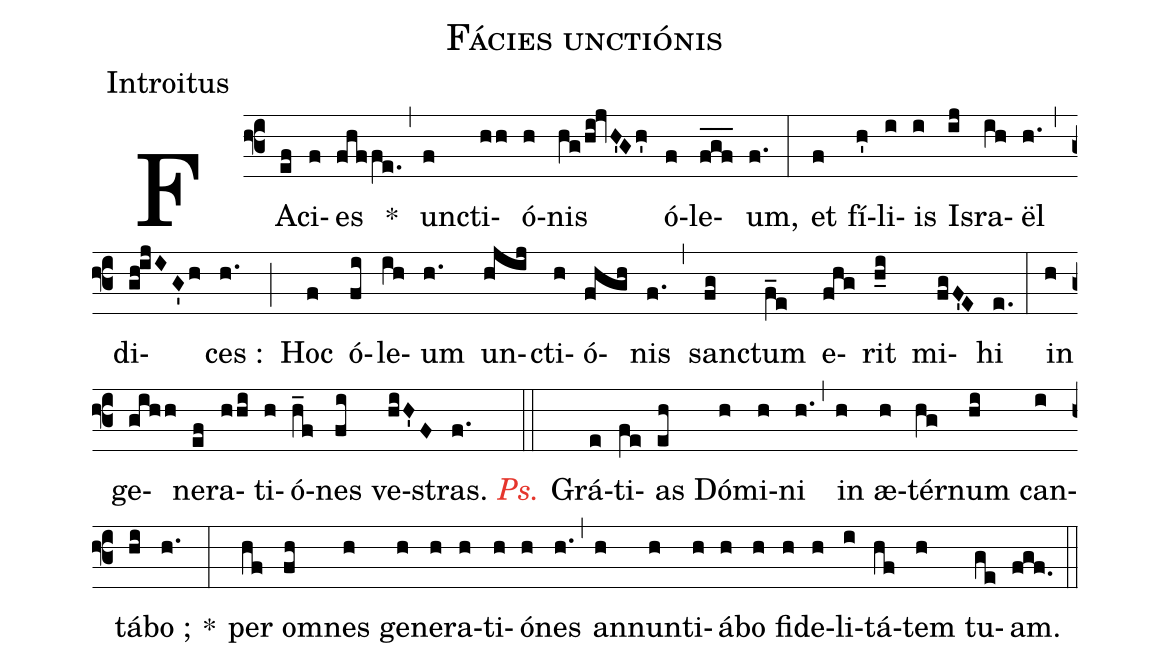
name:Fácies unctiónis;
office-part:Introitus;
%%
(f3) FA(ef)ci(f)es(fhffe.) *(,)
un(f)cti(hh)ó(h)nis(hg/hi!jvH'Gh') ó(f)le(fgf___)um,(f.) (:)
et(f) fí(h')li(i)is(i) Is(ij)ra(ih)ël(h.) (,)
di(gh!ijIG'h)ces :(h.) (;)
Hoc(f) ó(fi)le(ih)um(h.) un(hjij)cti(h)ó(fhgh)nis(f.) (,)
san(fg)ctum(f_e) e(fhg)rit(h_i) mi(fgF'E)hi(e.) (:)
in(h) ge(gihh)ne(ef)ra(hhi)ti(h)ó(h_f)nes(fi) ve(hiH'F)stras.(f.) (::)

<c><i>Ps.</i></c> Grá(e)ti(fe)as(eh) Dó(h)mi(h)ni(h.) (,)
in(h) æ(h)tér(hg)num(hi) can(i)tá(hi)bo ;(h.) *(:)
per(hf) o(fh)mnes(h) ge(h)ne(h)ra(h)ti(h)ó(h)nes(h.) (,)
an(h)nun(h)ti(h)á(h)bo(h) fi(h)de(h)li(i)tá(hf)tem(h) tu(ge)am.(fgf.) (::)
